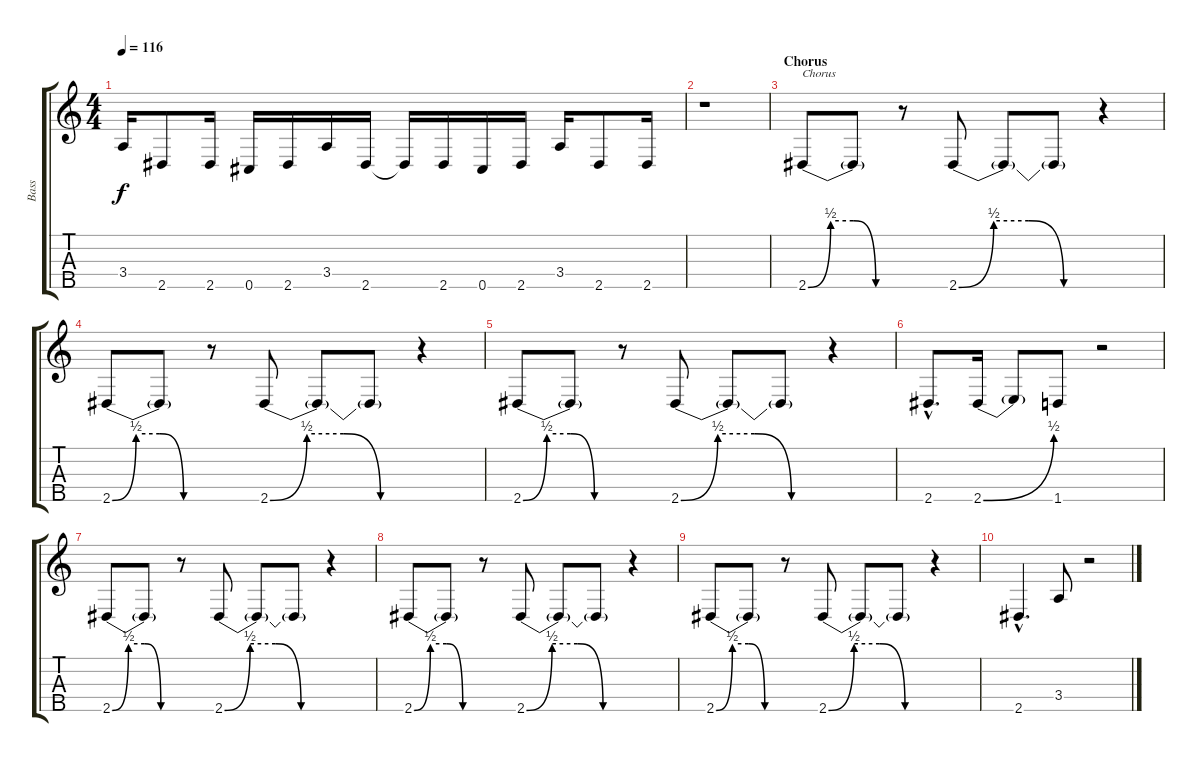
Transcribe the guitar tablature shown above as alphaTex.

\track ("Bass" "Bass") {instrument electricbassfinger}
\staff {score tabs}
\tuning (Ab3 E3 B2 Gb2 Db2) {hide}
\ts (4 4)
\tempo 116
\clef g2
\ks c
3.4.16{dy f} 2.5.8 2.5.16 0.5.16 2.5.16 3.4.16 2.5.16 2.5{t}.16 2.5.16 0.5.16 2.5.16 3.4.16 2.5.8 2.5.16 |
r.1 |
\section ("" "Chorus")
2.5{be (custom 0 0 15 2 30 2 45 0 60 0)}.8{txt "Chorus"} 2.5{t}.8 r.8 2.5{be (custom 0 0 15 2 30 2 45 0 60 0)}.8 2.5{t}.8 2.5{t}.8 r.4 |
2.5{be (custom 0 0 15 2 30 2 45 0 60 0)}.8 2.5{t}.8 r.8 2.5{be (custom 0 0 15 2 30 2 45 0 60 0)}.8 2.5{t}.8 2.5{t}.8 r.4 |
2.5{be (custom 0 0 15 2 30 2 45 0 60 0)}.8 2.5{t}.8 r.8 2.5{be (custom 0 0 15 2 30 2 45 0 60 0)}.8 2.5{t}.8 2.5{t}.8 r.4 |
2.5{hac}.8{d} 2.5{be (bend 0 0 60 2)}.16 2.5{t}.8 1.5.8 r.2 |
2.5{be (custom 0 0 15 2 30 2 45 0 60 0)}.8 2.5{t}.8 r.8 2.5{be (custom 0 0 15 2 30 2 45 0 60 0)}.8 2.5{t}.8 2.5{t}.8 r.4 |
2.5{be (custom 0 0 15 2 30 2 45 0 60 0)}.8 2.5{t}.8 r.8 2.5{be (custom 0 0 15 2 30 2 45 0 60 0)}.8 2.5{t}.8 2.5{t}.8 r.4 |
2.5{be (custom 0 0 15 2 30 2 45 0 60 0)}.8 2.5{t}.8 r.8 2.5{be (custom 0 0 15 2 30 2 45 0 60 0)}.8 2.5{t}.8 2.5{t}.8 r.4 |
2.5{hac}.4{d} 3.4.8 r.2
